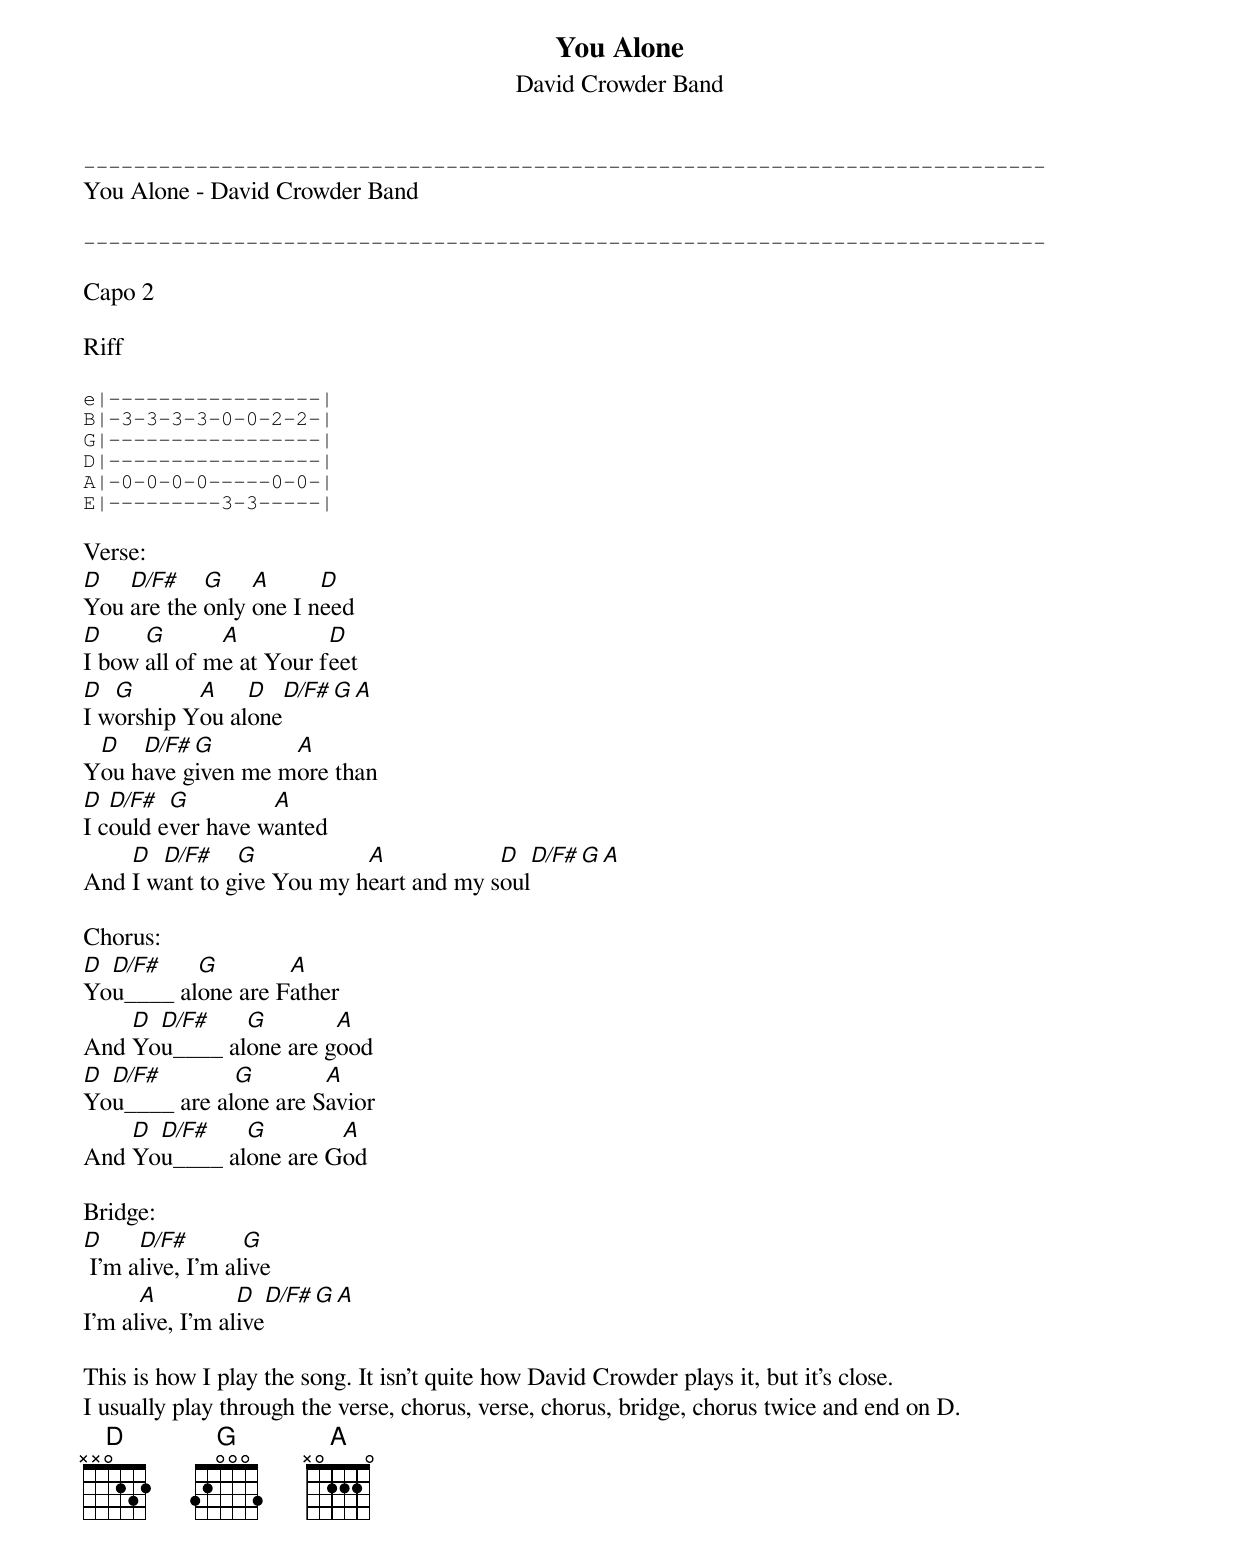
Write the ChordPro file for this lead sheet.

{t:You Alone}
{st:David Crowder Band}


{sot}
-----------------------------------------------------------------------------
{eot}
You Alone - David Crowder Band

{sot}
-----------------------------------------------------------------------------
{eot}

Capo 2

Riff

{sot}
e|-----------------|
B|-3-3-3-3-0-0-2-2-|
G|-----------------|
D|-----------------|
A|-0-0-0-0-----0-0-|
E|---------3-3-----|
{eot}

Verse:
[D]You [D/F#]are the [G]only [A]one I n[D]eed
[D]I bow [G]all of m[A]e at Your f[D]eet
[D]I w[G]orship Y[A]ou al[D]one[D/F#][G][A]
Y[D]ou h[D/F#]ave g[G]iven me m[A]ore than
[D]I c[D/F#]ould e[G]ver have w[A]anted
And [D]I w[D/F#]ant to g[G]ive You my h[A]eart and my s[D]oul[D/F#][G][A]

Chorus:
[D]Yo[D/F#]u____ al[G]one are F[A]ather
And [D]Yo[D/F#]u____ al[G]one are g[A]ood
[D]Yo[D/F#]u____ are al[G]one are S[A]avior
And [D]Yo[D/F#]u____ al[G]one are G[A]od

Bridge:
[D] I'm a[D/F#]live, I'm al[G]ive
I'm al[A]ive, I'm al[D]ive[D/F#][G][A]

This is how I play the song. It isn't quite how David Crowder plays it, but it's close.
I usually play through the verse, chorus, verse, chorus, bridge, chorus twice and end on D.
